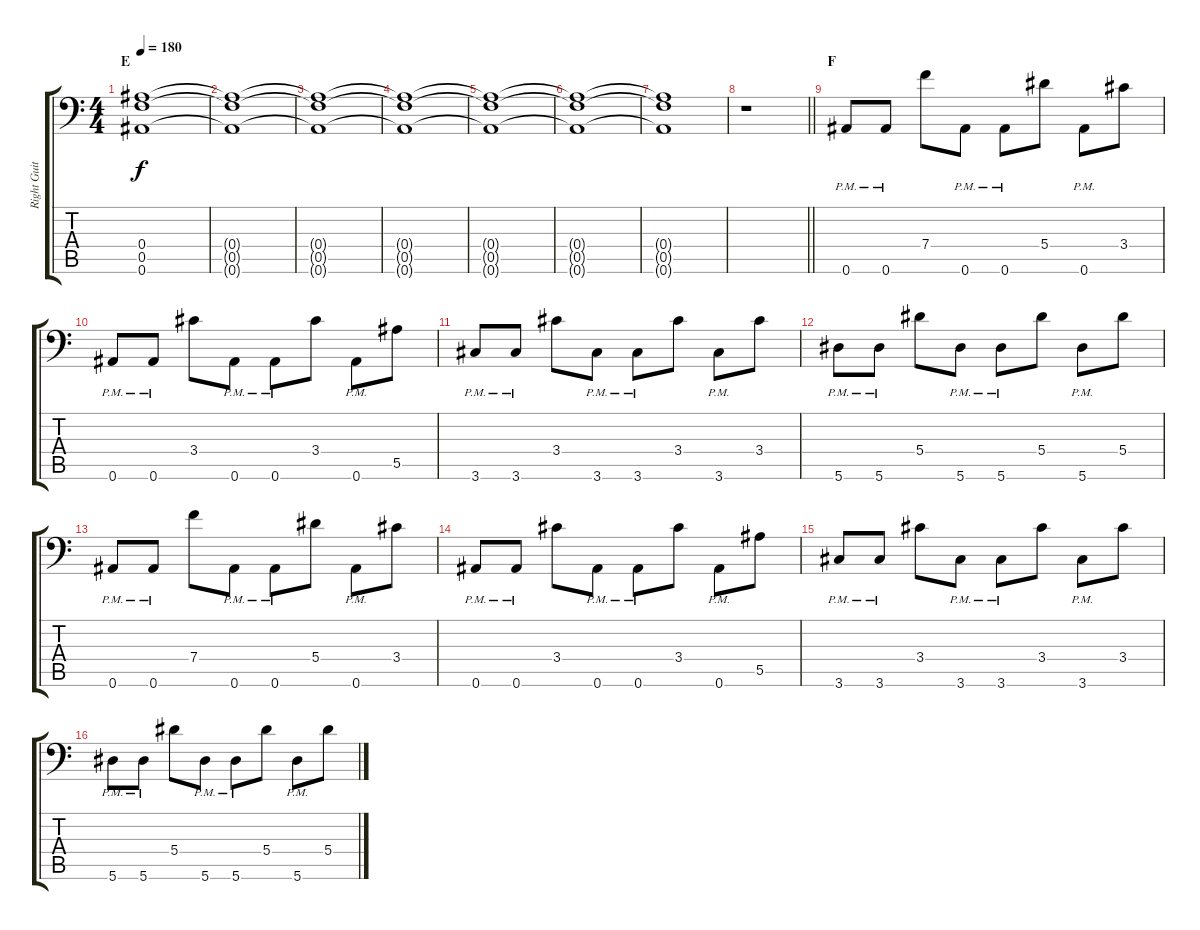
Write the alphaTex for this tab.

\track ("Right Guitar: Chris Di Carlo" "Right Guit") {instrument distortionguitar}
\staff {score tabs}
\tuning (C4 G3 Eb3 Bb2 F2 Bb1) {hide}
\ts (4 4)
\section ("" "E")
\tempo 180
\clef f4
\ks c
(0.4 0.5 0.6).1{dy f} |
(0.4{t} 0.5{t} 0.6{t}).1 |
(0.4{t} 0.5{t} 0.6{t}).1 |
(0.4{t} 0.5{t} 0.6{t}).1 |
(0.4{t} 0.5{t} 0.6{t}).1 |
(0.4{t} 0.5{t} 0.6{t}).1 |
(0.4{t} 0.5{t} 0.6{t}).1 |
\barLineRight lightlight
r.1 |
\section ("" "F")
0.6{pm}.8 0.6{pm}.8 7.4.8 0.6{pm}.8 0.6{pm}.8 5.4.8 0.6{pm}.8 3.4.8 |
0.6{pm}.8 0.6{pm}.8 3.4.8 0.6{pm}.8 0.6{pm}.8 3.4.8 0.6{pm}.8 5.5.8 |
3.6{pm}.8 3.6{pm}.8 3.4.8 3.6{pm}.8 3.6{pm}.8 3.4.8 3.6{pm}.8 3.4.8 |
5.6{pm}.8 5.6{pm}.8 5.4.8 5.6{pm}.8 5.6{pm}.8 5.4.8 5.6{pm}.8 5.4.8 |
0.6{pm}.8 0.6{pm}.8 7.4.8 0.6{pm}.8 0.6{pm}.8 5.4.8 0.6{pm}.8 3.4.8 |
0.6{pm}.8 0.6{pm}.8 3.4.8 0.6{pm}.8 0.6{pm}.8 3.4.8 0.6{pm}.8 5.5.8 |
3.6{pm}.8 3.6{pm}.8 3.4.8 3.6{pm}.8 3.6{pm}.8 3.4.8 3.6{pm}.8 3.4.8 |
5.6{pm}.8 5.6{pm}.8 5.4.8 5.6{pm}.8 5.6{pm}.8 5.4.8 5.6{pm}.8 5.4.8
